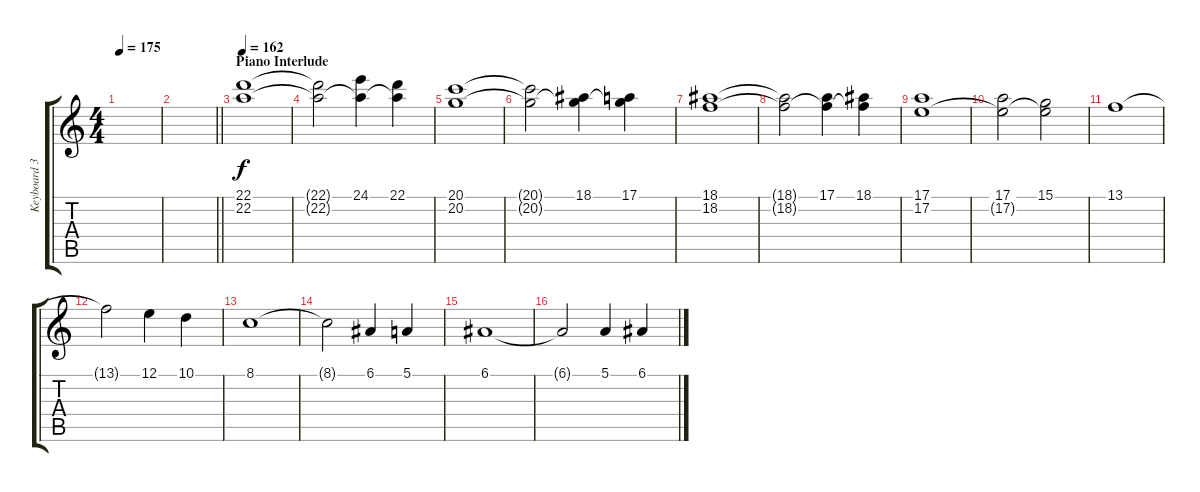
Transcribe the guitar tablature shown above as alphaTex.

\track ("Keyboard 3" "Keyboard 3") {instrument stringensemble1}
\staff {score tabs}
\tuning (E4 B3 G3 D3 A2 E2) {hide}
\ts (4 4)
\tempo 175
\clef g2
\ks c
|
\barLineRight lightlight
|
\section ("" "Piano Interlude")
\tempo 162
(22.1 22.2).1{volume 13} |
(22.1{t} 22.2{t}).2 (24.1 22.2{t}).4 (22.1 22.2{t}).4 |
(20.1 20.2).1 |
(20.1{t} 20.2{t}).2 (18.1 20.2{t}).4 (17.1 20.2{t}).4 |
(18.1 18.2).1 |
(18.1{t} 18.2{t}).2 (17.1 18.2{t}).4 (18.1 18.2{t}).4 |
(17.1 17.2).1 |
(17.1 17.2{t}).2 (15.1 17.2{t}).2 |
13.1.1 |
13.1{t}.2 12.1.4 10.1.4 |
8.1.1 |
8.1{t}.2 6.1.4 5.1.4 |
6.1.1 |
6.1{t}.2 5.1.4 6.1.4
